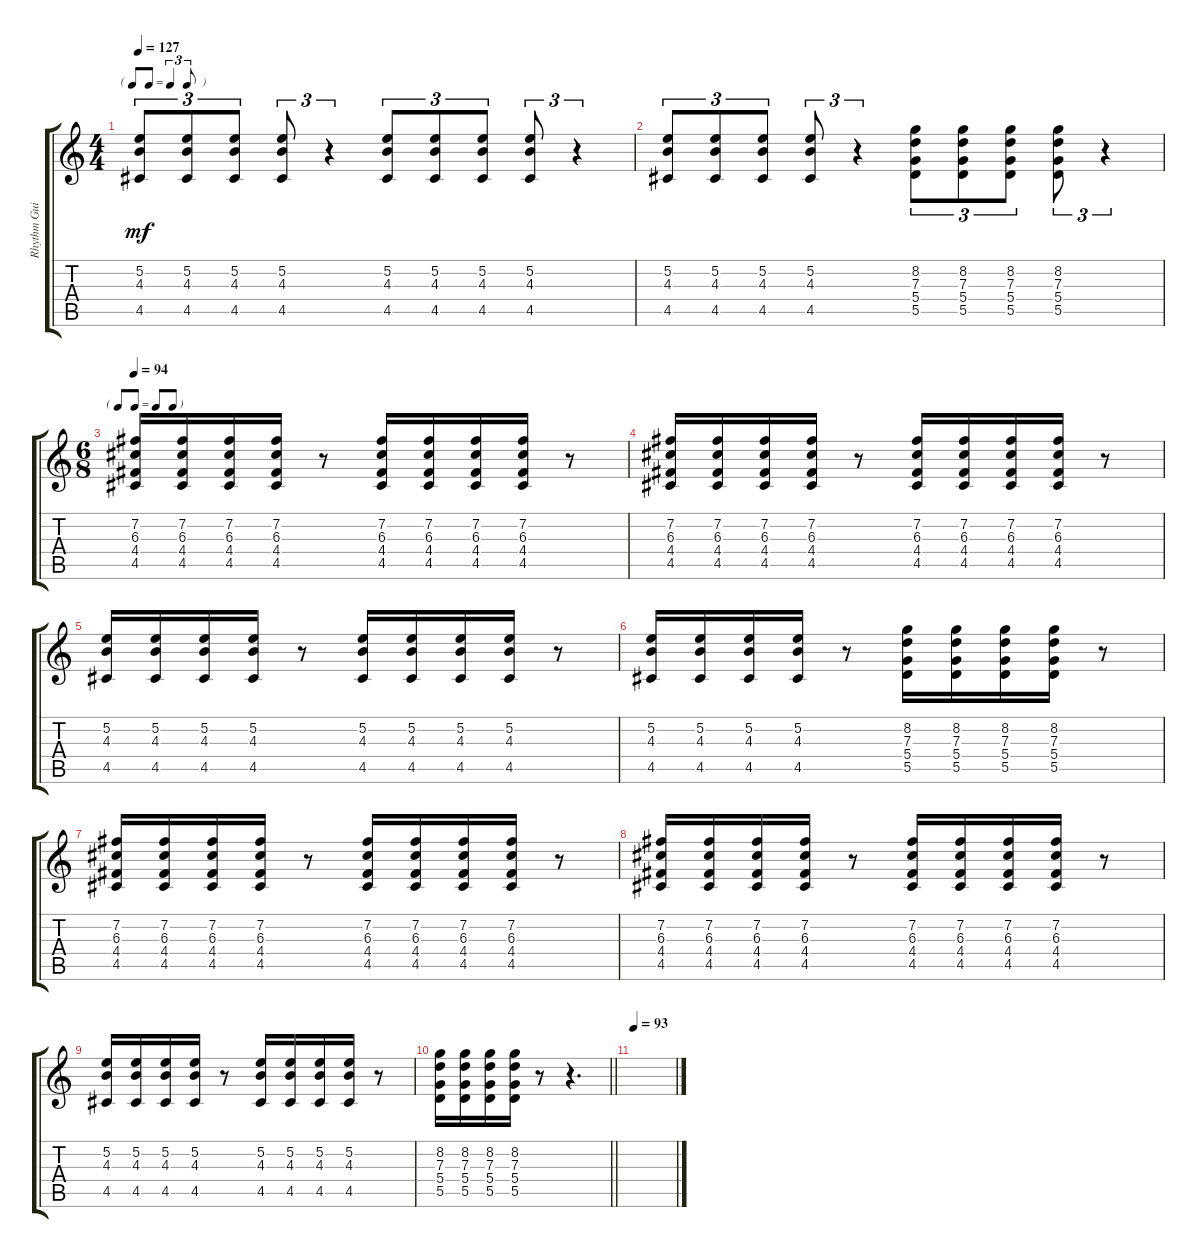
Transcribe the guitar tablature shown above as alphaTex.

\track ("Rhythm Guitar 2 [Mikael Akerfeldt + Pete" "Rhythm Gui") {instrument distortionguitar}
\staff {score tabs}
\tuning (E4 B3 G3 D3 A2 E2) {hide}
\ts (4 4)
\tf triplet8th
\tempo 127
\clef g2
\ks c
(5.2 4.3 4.5).8{tu (3 2) dy mf} (5.2 4.3 4.5).8{tu (3 2)} (5.2 4.3 4.5).8{tu (3 2)} (5.2 4.3 4.5).8{tu (3 2)} r.4{tu (3 2)} (5.2 4.3 4.5).8{tu (3 2)} (5.2 4.3 4.5).8{tu (3 2)} (5.2 4.3 4.5).8{tu (3 2)} (5.2 4.3 4.5).8{tu (3 2)} r.4{tu (3 2)} |
(5.2 4.3 4.5).8{tu (3 2)} (5.2 4.3 4.5).8{tu (3 2)} (5.2 4.3 4.5).8{tu (3 2)} (5.2 4.3 4.5).8{tu (3 2)} r.4{tu (3 2)} (8.2 7.3 5.4 5.5).8{tu (3 2)} (8.2 7.3 5.4 5.5).8{tu (3 2)} (8.2 7.3 5.4 5.5).8{tu (3 2)} (8.2 7.3 5.4 5.5).8{tu (3 2)} r.4{tu (3 2)} |
\ts (6 8)
\tf none
\tempo 94
(7.2 6.3 4.4 4.5).16 (7.2 6.3 4.4 4.5).16 (7.2 6.3 4.4 4.5).16 (7.2 6.3 4.4 4.5).16 r.8 (7.2 6.3 4.4 4.5).16 (7.2 6.3 4.4 4.5).16 (7.2 6.3 4.4 4.5).16 (7.2 6.3 4.4 4.5).16 r.8 |
(7.2 6.3 4.4 4.5).16 (7.2 6.3 4.4 4.5).16 (7.2 6.3 4.4 4.5).16 (7.2 6.3 4.4 4.5).16 r.8 (7.2 6.3 4.4 4.5).16 (7.2 6.3 4.4 4.5).16 (7.2 6.3 4.4 4.5).16 (7.2 6.3 4.4 4.5).16 r.8 |
(5.2 4.3 4.5).16 (5.2 4.3 4.5).16 (5.2 4.3 4.5).16 (5.2 4.3 4.5).16 r.8 (5.2 4.3 4.5).16 (5.2 4.3 4.5).16 (5.2 4.3 4.5).16 (5.2 4.3 4.5).16 r.8 |
(5.2 4.3 4.5).16 (5.2 4.3 4.5).16 (5.2 4.3 4.5).16 (5.2 4.3 4.5).16 r.8 (8.2 7.3 5.4 5.5).16 (8.2 7.3 5.4 5.5).16 (8.2 7.3 5.4 5.5).16 (8.2 7.3 5.4 5.5).16 r.8 |
(7.2 6.3 4.4 4.5).16 (7.2 6.3 4.4 4.5).16 (7.2 6.3 4.4 4.5).16 (7.2 6.3 4.4 4.5).16 r.8 (7.2 6.3 4.4 4.5).16 (7.2 6.3 4.4 4.5).16 (7.2 6.3 4.4 4.5).16 (7.2 6.3 4.4 4.5).16 r.8 |
(7.2 6.3 4.4 4.5).16 (7.2 6.3 4.4 4.5).16 (7.2 6.3 4.4 4.5).16 (7.2 6.3 4.4 4.5).16 r.8 (7.2 6.3 4.4 4.5).16 (7.2 6.3 4.4 4.5).16 (7.2 6.3 4.4 4.5).16 (7.2 6.3 4.4 4.5).16 r.8 |
(5.2 4.3 4.5).16 (5.2 4.3 4.5).16 (5.2 4.3 4.5).16 (5.2 4.3 4.5).16 r.8 (5.2 4.3 4.5).16 (5.2 4.3 4.5).16 (5.2 4.3 4.5).16 (5.2 4.3 4.5).16 r.8 |
\barLineRight lightlight
(8.2 7.3 5.4 5.5).16 (8.2 7.3 5.4 5.5).16 (8.2 7.3 5.4 5.5).16 (8.2 7.3 5.4 5.5).16 r.8 r.4{d} |
\tempo 93
